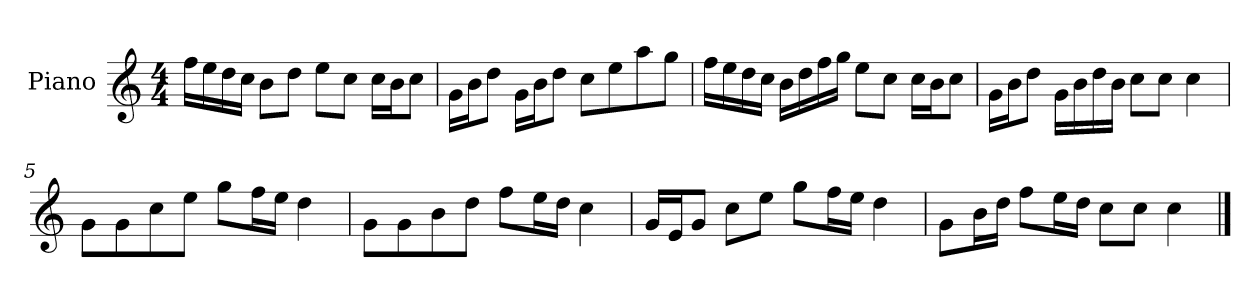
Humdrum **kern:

**kern
*part1
*staff1
*I"Piano
*I'P-no
*clefG2
*k[]
*M4/4
*MM90
=1
16ff\LL
16ee\
16dd\
16cc\JJ
8b\L
8dd\J
8ee\L
8cc\J
16cc\LL
16b\J
8cc\J
=2
16g\LL
16b\J
8dd\J
16g\LL
16b\J
8dd\J
8cc\L
8ee\
8aa\
8gg\J
=3
16ff\LL
16ee\
16dd\
16cc\JJ
16b\LL
16dd\
16ff\
16gg\JJ
8ee\L
8cc\J
16cc\LL
16b\J
8cc\J
!!LO:LB:g=z
=4
16g\LL
16b\J
8dd\J
16g\LL
16b\
16dd\
16b\JJ
8cc\L
8cc\J
4cc\
=5
8g\L
8g\
8cc\
8ee\J
8gg\L
16ff\L
16ee\JJ
4dd\
=6
8g\L
8g\
8b\
8dd\J
8ff\L
16ee\L
16dd\JJ
4cc\
=7
16g/LL
16e/J
8g/J
8cc\L
8ee\J
8gg\L
16ff\L
16ee\JJ
4dd\
=8
8g\L
16b\L
16dd\JJ
8ff\L
16ee\L
16dd\JJ
8cc\L
8cc\J
4cc\
==
*-
